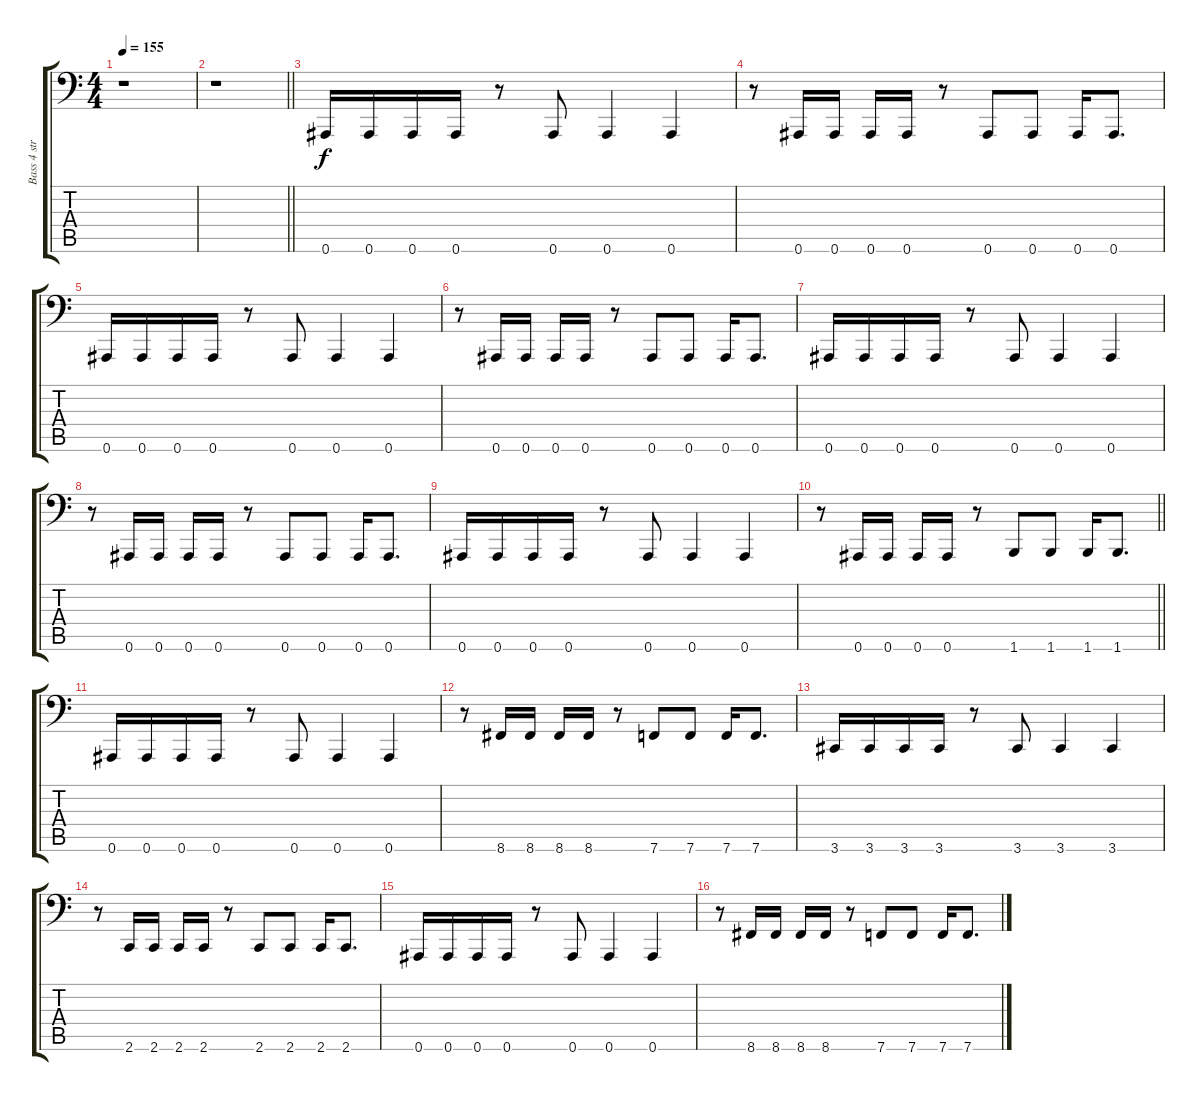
\track ("Bass 4 string" "Bass 4 str") {instrument electricbasspick}
\staff {score tabs}
\tuning (C3 G2 Eb2 Bb1 F1 Bb0) {hide}
\ts (4 4)
\tempo 155
\clef f4
\ks c
r.1{dy mp} |
\barLineRight lightlight
r.1 |
\section ("" "")
0.6.16{dy f volume 16} 0.6.16 0.6.16 0.6.16 r.8 0.6.8 0.6.4 0.6.4 |
r.8 0.6.16 0.6.16 0.6.16 0.6.16 r.8 0.6.8 0.6.8 0.6.16 0.6.8{d} |
0.6.16 0.6.16 0.6.16 0.6.16 r.8 0.6.8 0.6.4 0.6.4 |
r.8 0.6.16 0.6.16 0.6.16 0.6.16 r.8 0.6.8 0.6.8 0.6.16 0.6.8{d} |
0.6.16 0.6.16 0.6.16 0.6.16 r.8 0.6.8 0.6.4 0.6.4 |
r.8 0.6.16 0.6.16 0.6.16 0.6.16 r.8 0.6.8 0.6.8 0.6.16 0.6.8{d} |
0.6.16 0.6.16 0.6.16 0.6.16 r.8 0.6.8 0.6.4 0.6.4 |
\barLineRight lightlight
r.8 0.6.16 0.6.16 0.6.16 0.6.16 r.8 1.6.8 1.6.8 1.6.16 1.6.8{d} |
\section ("" "")
0.6.16 0.6.16 0.6.16 0.6.16 r.8 0.6.8 0.6.4 0.6.4 |
r.8 8.6.16 8.6.16 8.6.16 8.6.16 r.8 7.6.8 7.6.8 7.6.16 7.6.8{d} |
3.6.16 3.6.16 3.6.16 3.6.16 r.8 3.6.8 3.6.4 3.6.4 |
r.8 2.6.16 2.6.16 2.6.16 2.6.16 r.8 2.6.8 2.6.8 2.6.16 2.6.8{d} |
0.6.16 0.6.16 0.6.16 0.6.16 r.8 0.6.8 0.6.4 0.6.4 |
r.8 8.6.16 8.6.16 8.6.16 8.6.16 r.8 7.6.8 7.6.8 7.6.16 7.6.8{d}
